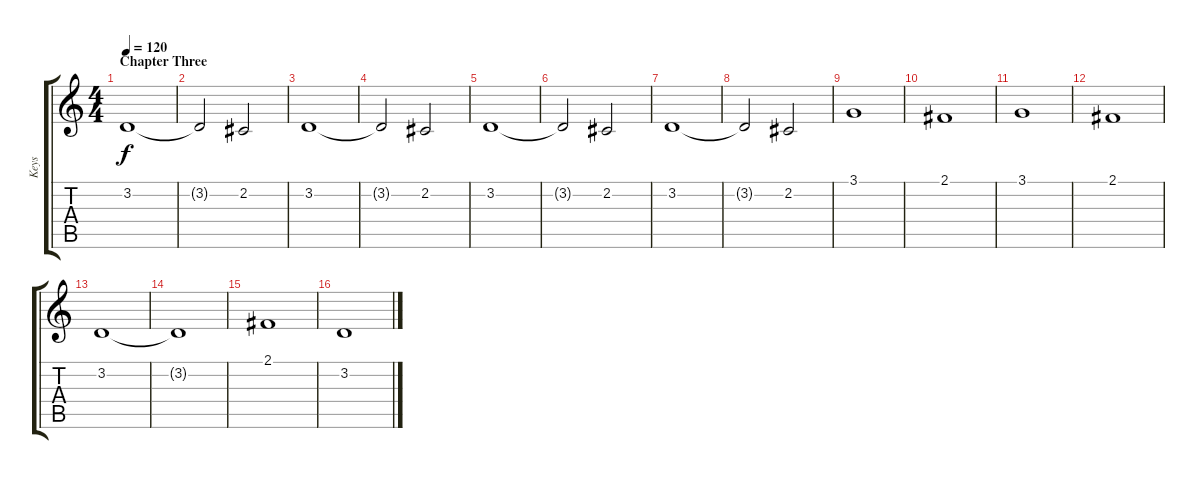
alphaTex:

\track ("Keys" "Keys") {instrument synthstrings1}
\staff {score tabs}
\tuning (E4 B3 G3 D3 A2 E2) {hide}
\ts (4 4)
\section ("" "Chapter Three")
\tempo 120
\clef g2
\ks c
3.2.1{dy f} |
3.2{t}.2 2.2.2 |
3.2.1 |
3.2{t}.2 2.2.2 |
3.2.1 |
3.2{t}.2 2.2.2 |
3.2.1 |
3.2{t}.2 2.2.2 |
3.1.1 |
2.1.1 |
3.1.1 |
2.1.1 |
3.2.1 |
3.2{t}.1 |
2.1.1 |
3.2.1
